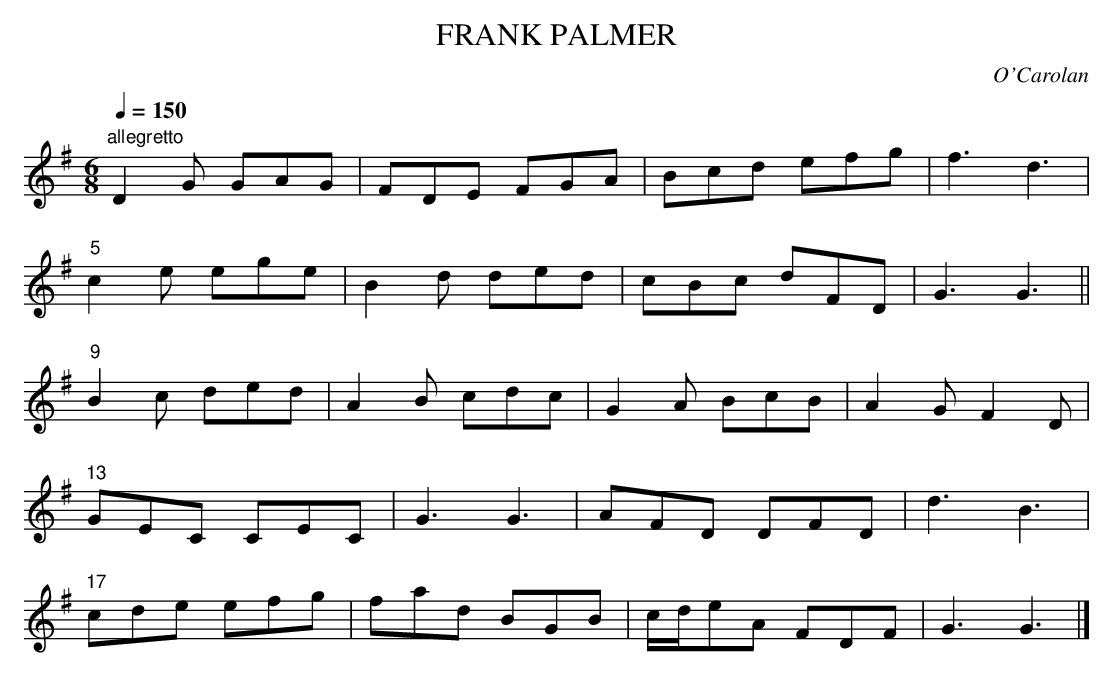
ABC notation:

X:1
T:FRANK PALMER
C:O'Carolan
Q:1/4=150
M:6/8
L:1/8
K:G
"allegretto"
D2G GAG|FDE FGA|Bcd efg|f3d3|
"5"c2e ege|B2d ded|cBc dFD|G3G3||
"9"B2c ded|A2B cdc|G2A BcB|A2G F2D|
"13"GEC CEC|G3G3|AFD DFD|d3B3|
"17"cde efg|fad BGB|c/d/eA FDF|G3G3|]
